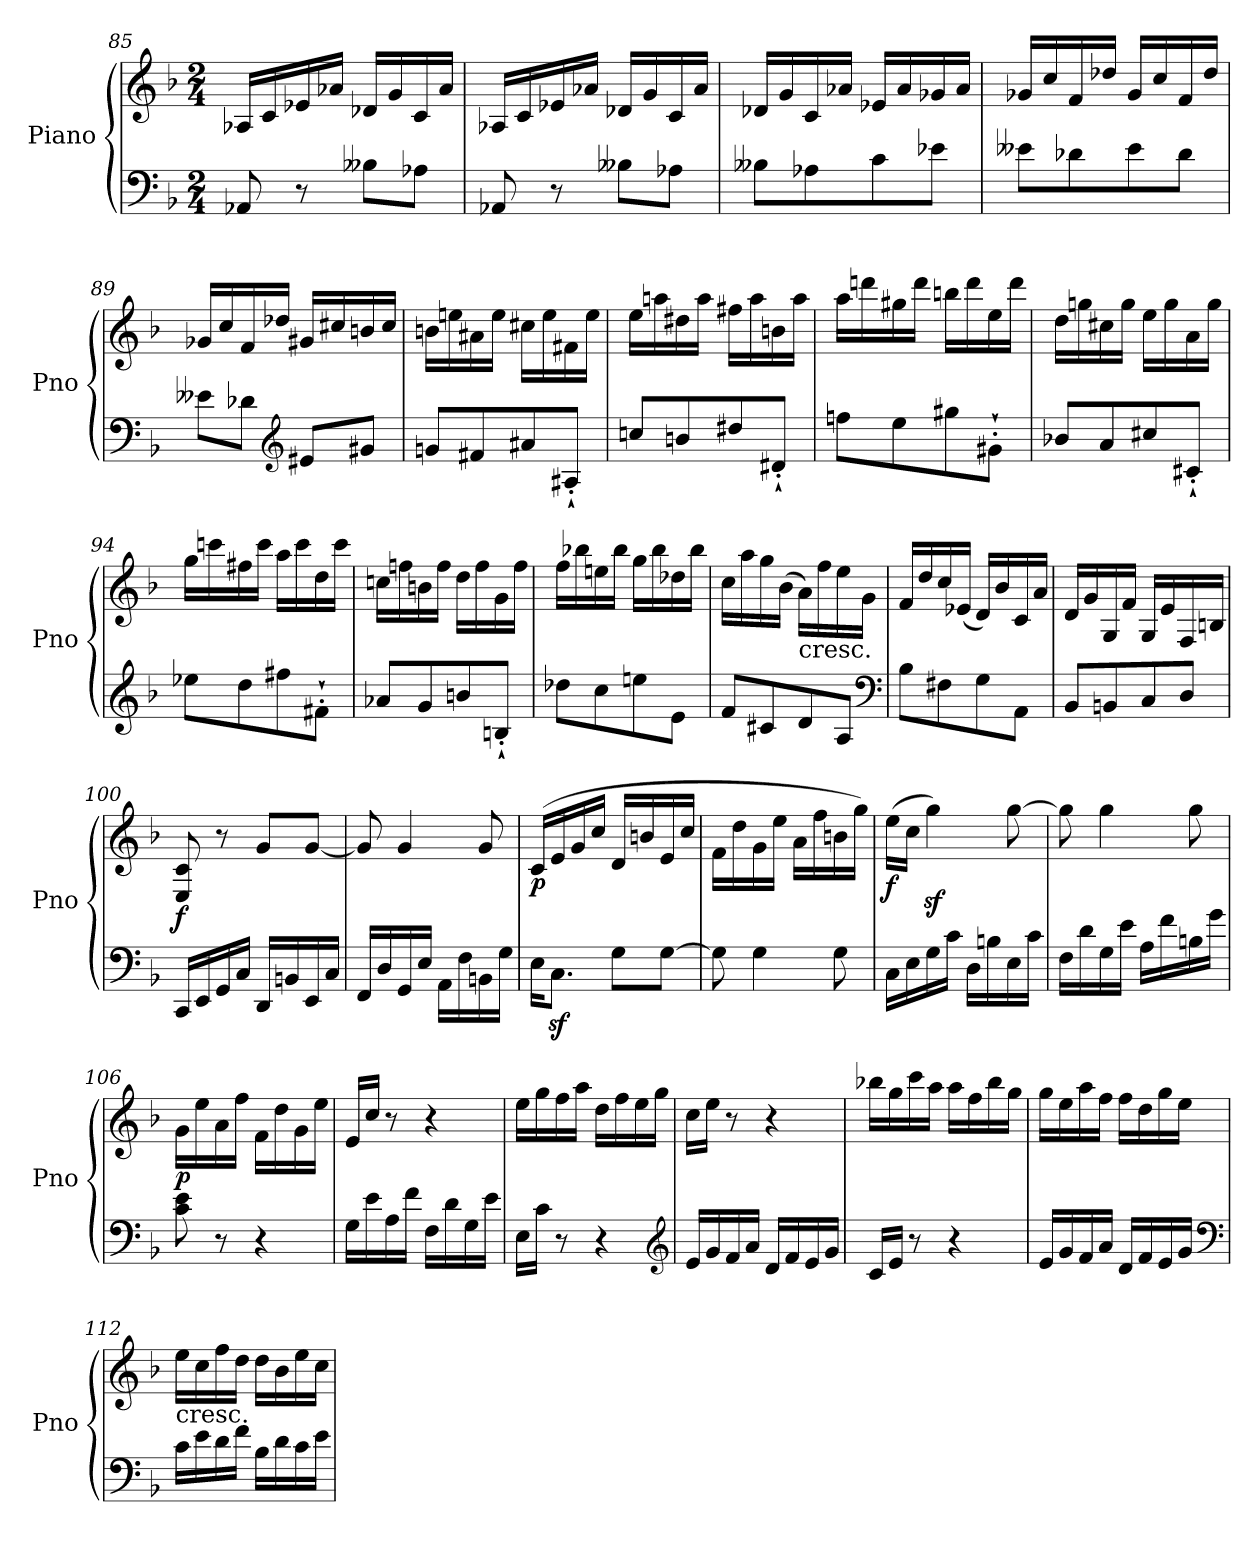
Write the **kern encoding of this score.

**kern	**kern	**dynam
*part1	*part1	*part1
*staff2	*staff1	*staff1/2
*I"Piano	*	*
*I'Pno	*	*
*clefF4	*clefG2	*
*k[b-]	*k[b-]	*
*F:	*F:	*
*M2/4	*M2/4	*
=85	=85	=85
8AA-X/	16A-X/LL	.
.	16c/	.
8r	16e-X/	.
.	16a-X/JJ	.
8B--X\L	16d-X/LL	.
.	16g/	.
8A-X\J	16c/	.
.	16a-/JJ	.
!!LO:LB:g=z
=86	=86	=86
8AA-X/	16A-X/LL	.
.	16c/	.
8r	16e-X/	.
.	16a-X/JJ	.
8B--X\L	16d-X/LL	.
.	16g/	.
8A-X\J	16c/	.
.	16a-/JJ	.
=87	=87	=87
8B--X\L	16d-X/LL	.
.	16g/	.
8A-X\	16c/	.
.	16a-X/JJ	.
8c\	16e-X/LL	.
.	16a-/	.
8e-X\J	16g-X/	.
.	16a-/JJ	.
=88	=88	=88
8e--X\L	16g-X/LL	.
.	16cc/	.
8d-X\	16f/	.
.	16dd-X/JJ	.
8e--\	16g-/LL	.
.	16cc/	.
8d-\J	16f/	.
.	16dd-/JJ	.
=89	=89	=89
8e--X\L	16g-X/LL	.
.	16cc/	.
8d-X\J	16f/	.
.	16dd-X/JJ	.
*clefG2	*	*
8e#X/L	16g#X/LL	.
.	16cc#X/	.
8g#X/J	16bn/	.
.	16cc#/JJ	.
!!LO:LB:g=z
=90	=90	=90
8gn/L	16bn\LL	.
.	16een\	.
8f#X/	16a#X\	.
.	16ee\JJ	.
8a#X/	16cc#X\LL	.
.	16ee\	.
8A#X`'/J	16f#X\	.
.	16ee\JJ	.
=91	=91	=91
8ccn/L	16ee\LL	.
.	16aan\	.
8bn/	16dd#X\	.
.	16aa\JJ	.
8dd#X/	16ff#X\LL	.
.	16aa\	.
8d#X`'/J	16bn\	.
.	16aa\JJ	.
=92	=92	=92
8ffn\L	16aa\LL	.
.	16dddn\	.
8ee\	16gg#X\	.
.	16ddd\JJ	.
8gg#X\	16bbn\LL	.
.	16ddd\	.
8g#X`'\J	16ee\	.
.	16ddd\JJ	.
=93	=93	=93
8b-X/L	16dd\LL	.
.	16ggn\	.
8a/	16cc#X\	.
.	16gg\JJ	.
8cc#X/	16ee\LL	.
.	16gg\	.
8c#X`'/J	16a\	.
.	16gg\JJ	.
!!LO:PB:g=z
=94	=94	=94
8ee-X\L	16gg\LL	.
.	16cccn\	.
8dd\	16ff#X\	.
.	16ccc\JJ	.
8ff#X\	16aa\LL	.
.	16ccc\	.
8f#X`'\J	16dd\	.
.	16ccc\JJ	.
=95	=95	=95
8a-X/L	16ccn\LL	.
.	16ffn\	.
8g/	16bn\	.
.	16ff\JJ	.
8bn/	16dd\LL	.
.	16ff\	.
8Bn`'/J	16g\	.
.	16ff\JJ	.
=96	=96	=96
8dd-X\L	16ff\LL	.
.	16bb-X\	.
8cc\	16een\	.
.	16bb-\JJ	.
8een\	16gg\LL	.
.	16bb-\	.
8e\J	16dd-X\	.
.	16bb-\JJ	.
=97	=97	=97
8f/L	16cc\LL	.
.	16aa\	.
8c#X/	16gg\	.
.	(16b-\JJ	.
!	!LO:TX:b:t=cresc.	!
8d/	16a\LL)	.
.	16ff\	.
8A/J	16ee\	.
.	16g\JJ	.
*clefF4	*	*
=98	=98	=98
8B-\L	16f/LL	.
.	16dd/	.
8F#X\	16cc/	.
.	(16e-X/JJ	.
8G\	16d/LL)	.
.	16b-/	.
8AA\J	16c/	.
.	16a/JJ	.
!!LO:LB:g=z
=99	=99	=99
8BB-/L	16d/LL	.
.	16g/	.
8BBn/	16G/	.
.	16f/JJ	.
8C/	16G/LL	.
.	16e/	.
8D/J	16F/	.
.	16Bn/JJ	.
=100	=100	=100
!	!	!LO:DY:b
16CC/LL	8E/ 8c/	f
16EE/	.	.
16GG/	8r	.
16C/JJ	.	.
16DD/LL	8g/L	.
16BBn/	.	.
16EE/	[8g/J	.
16C/JJ	.	.
=101	=101	=101
16FF/LL	8g/]	.
16D/	.	.
16GG/	4g/	.
16E/JJ	.	.
16AA\LL	.	.
16F\	.	.
16BBn\	8g/	.
16G\JJ	.	.
=102	=102	=102
!	!	!LO:DY:b
16E\KL	(16c/LL	p
8.Cz<\J	16e/	.
.	16g/	.
.	16cc/JJ	.
8G\L	16d/LL	.
.	16bn/	.
[8G\J	16e/	.
.	16cc/JJ	.
=103	=103	=103
8G\]	16f\LL	.
.	16dd\	.
4G\	16g\	.
.	16ee\JJ	.
.	16a\LL	.
.	16ff\	.
8G\	16bn\	.
.	16gg\JJ)	.
!!LO:LB:g=z
=104	=104	=104
!	!	!LO:DY:b
16C\LL	(16ee\LL	f
16E\	16cc\JJ	.
16G\	4ggz<\)	.
16c\JJ	.	.
16D\LL	.	.
16Bn\	.	.
16E\	[8gg\	.
16c\JJ	.	.
=105	=105	=105
16F\LL	8gg\]	.
16d\	.	.
16G\	4gg\	.
16e\JJ	.	.
16A\LL	.	.
16f\	.	.
16Bn\	8gg\	.
16g\JJ	.	.
=106	=106	=106
!	!	!LO:DY:b
8c\ 8e\	16g\LL	p
.	16ee\	.
8r	16a\	.
.	16ff\JJ	.
4r	16f\LL	.
.	16dd\	.
.	16g\	.
.	16ee\JJ	.
=107	=107	=107
16G\LL	16e/LL	.
16e\	16cc/JJ	.
16A\	8r	.
16f\JJ	.	.
16F\LL	4r	.
16d\	.	.
16G\	.	.
16e\JJ	.	.
=108	=108	=108
16E\LL	16ee\LL	.
16c\JJ	16gg\	.
8r	16ff\	.
.	16aa\JJ	.
4r	16dd\LL	.
.	16ff\	.
.	16ee\	.
.	16gg\JJ	.
*clefG2	*	*
=109	=109	=109
16e/LL	16cc\LL	.
16g/	16ee\JJ	.
16f/	8r	.
16a/JJ	.	.
16d/LL	4r	.
16f/	.	.
16e/	.	.
16g/JJ	.	.
!!LO:LB:g=z
=110	=110	=110
16c/LL	16bb-X\LL	.
16e/JJ	16gg\	.
8r	16ccc\	.
.	16aa\JJ	.
4r	16aa\LL	.
.	16ff\	.
.	16bb-\	.
.	16gg\JJ	.
=111	=111	=111
16e/LL	16gg\LL	.
16g/	16ee\	.
16f/	16aa\	.
16a/JJ	16ff\JJ	.
16d/LL	16ff\LL	.
16f/	16dd\	.
16e/	16gg\	.
16g/JJ	16ee\JJ	.
*clefF4	*	*
=112	=112	=112
!	!LO:TX:b:t=cresc.	!
16c\LL	16ee\LL	.
16e\	16cc\	.
16d\	16ff\	.
16f\JJ	16dd\JJ	.
16B-\LL	16dd\LL	.
16d\	16b-\	.
16c\	16ee\	.
16e\JJ	16cc\JJ	.
=	=	=
*-	*-	*-
